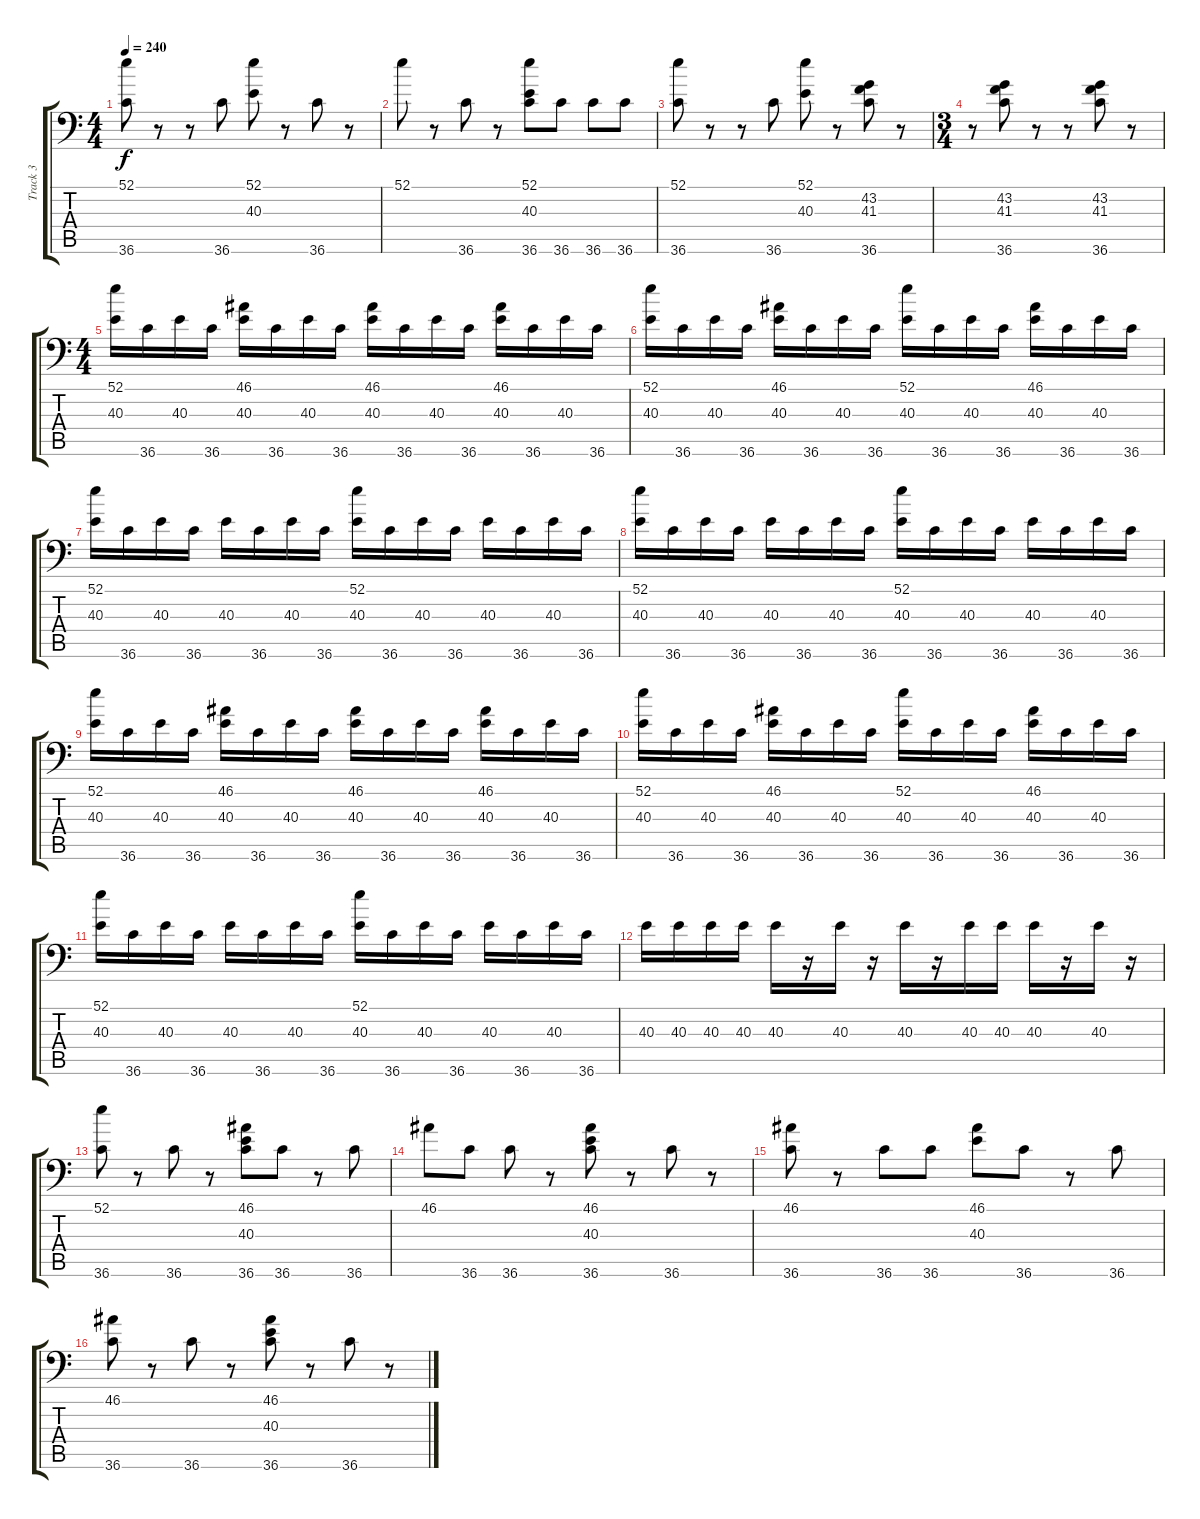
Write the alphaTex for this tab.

\track ("Track 3" "Track 3") {instrument acousticgrandpiano}
\staff {score tabs}
\tuning (C-1 C-1 C-1 C-1 C-1 C-1) {hide}
\ts (4 4)
\tempo 240
\clef f4
\ks c
(52.1 36.6).8{dy f} r.8 r.8 36.6.8 (52.1 40.3).8 r.8 36.6.8 r.8 |
52.1.8 r.8 36.6.8 r.8 (52.1 40.3 36.6).8 36.6.8 36.6.8 36.6.8 |
(52.1 36.6).8 r.8 r.8 36.6.8 (52.1 40.3).8 r.8 (43.2 41.3 36.6).8 r.8 |
\ts (3 4)
r.8 (43.2 41.3 36.6).8 r.8 r.8 (43.2 41.3 36.6).8 r.8 |
\ts (4 4)
(52.1 40.3).16 36.6.16 40.3.16 36.6.16 (46.1 40.3).16 36.6.16 40.3.16 36.6.16 (46.1 40.3).16 36.6.16 40.3.16 36.6.16 (46.1 40.3).16 36.6.16 40.3.16 36.6.16 |
(52.1 40.3).16 36.6.16 40.3.16 36.6.16 (46.1 40.3).16 36.6.16 40.3.16 36.6.16 (52.1 40.3).16 36.6.16 40.3.16 36.6.16 (46.1 40.3).16 36.6.16 40.3.16 36.6.16 |
(52.1 40.3).16 36.6.16 40.3.16 36.6.16 40.3.16 36.6.16 40.3.16 36.6.16 (52.1 40.3).16 36.6.16 40.3.16 36.6.16 40.3.16 36.6.16 40.3.16 36.6.16 |
(52.1 40.3).16 36.6.16 40.3.16 36.6.16 40.3.16 36.6.16 40.3.16 36.6.16 (52.1 40.3).16 36.6.16 40.3.16 36.6.16 40.3.16 36.6.16 40.3.16 36.6.16 |
(52.1 40.3).16 36.6.16 40.3.16 36.6.16 (46.1 40.3).16 36.6.16 40.3.16 36.6.16 (46.1 40.3).16 36.6.16 40.3.16 36.6.16 (46.1 40.3).16 36.6.16 40.3.16 36.6.16 |
(52.1 40.3).16 36.6.16 40.3.16 36.6.16 (46.1 40.3).16 36.6.16 40.3.16 36.6.16 (52.1 40.3).16 36.6.16 40.3.16 36.6.16 (46.1 40.3).16 36.6.16 40.3.16 36.6.16 |
(52.1 40.3).16 36.6.16 40.3.16 36.6.16 40.3.16 36.6.16 40.3.16 36.6.16 (52.1 40.3).16 36.6.16 40.3.16 36.6.16 40.3.16 36.6.16 40.3.16 36.6.16 |
40.3.16 40.3.16 40.3.16 40.3.16 40.3.16 r.16 40.3.16 r.16 40.3.16 r.16 40.3.16 40.3.16 40.3.16 r.16 40.3.16 r.16 |
(52.1 36.6).8 r.8 36.6.8 r.8 (46.1 40.3 36.6).8 36.6.8 r.8 36.6.8 |
46.1.8 36.6.8 36.6.8 r.8 (46.1 40.3 36.6).8 r.8 36.6.8 r.8 |
(46.1 36.6).8 r.8 36.6.8 36.6.8 (46.1 40.3).8 36.6.8 r.8 36.6.8 |
(46.1 36.6).8 r.8 36.6.8 r.8 (46.1 40.3 36.6).8 r.8 36.6.8 r.8
